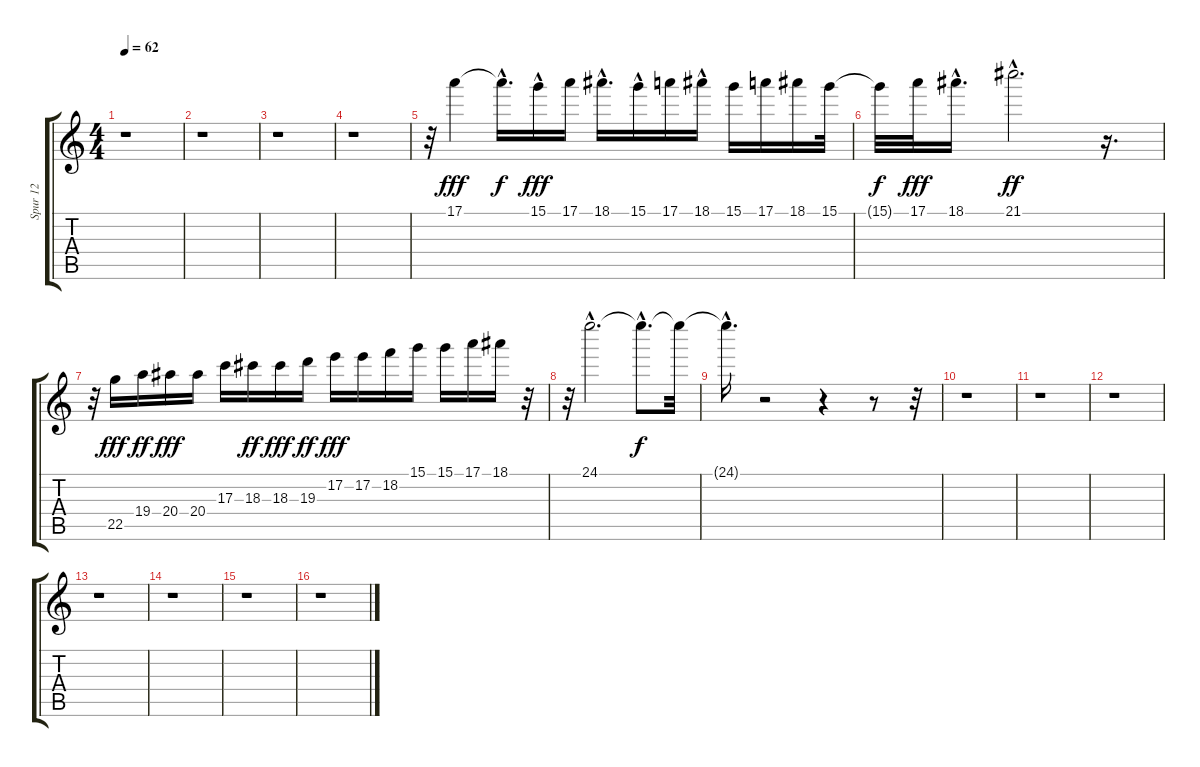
\track ("Spur 12" "Spur 12") {instrument overdrivenguitar}
\staff {score tabs}
\tuning (E4 B3 G3 D3 A2 E2) {hide}
\ts (4 4)
\tempo 62
\clef g2
\ks c
r.1{dy fff} |
r.1 |
r.1 |
r.1 |
r.32 17.1.4 17.1{hac t}.16{d dy f} 15.1{hac}.16{dy fff} 17.1.16 18.1{hac}.16{d} 15.1{hac}.16 17.1.16 18.1{hac}.16 15.1.16 17.1.16 18.1.16 15.1.32 |
15.1{t}.32{dy f} 17.1.32{dy fff} 18.1{hac}.16{d} 21.1{hac}.2{d dy ff} r.16{d} |
r.32 22.5.16{dy fff} 19.4.16{dy ff} 20.4.16{dy fff} 20.4.16 17.3.16 18.3.16{dy ff} 18.3.16{dy fff} 19.3.16{dy ff} 17.2.16{dy fff} 17.2.16 18.2.16 15.1.16 15.1.16 17.1.16 18.1.16 r.32 |
r.32 24.1{hac}.2{d} 24.1{hac t}.8{d dy f} 24.1{t}.32 |
24.1{hac t}.16{d} r.2 r.4 r.8 r.32 |
r.1 |
r.1 |
r.1 |
r.1 |
r.1 |
r.1 |
r.1
